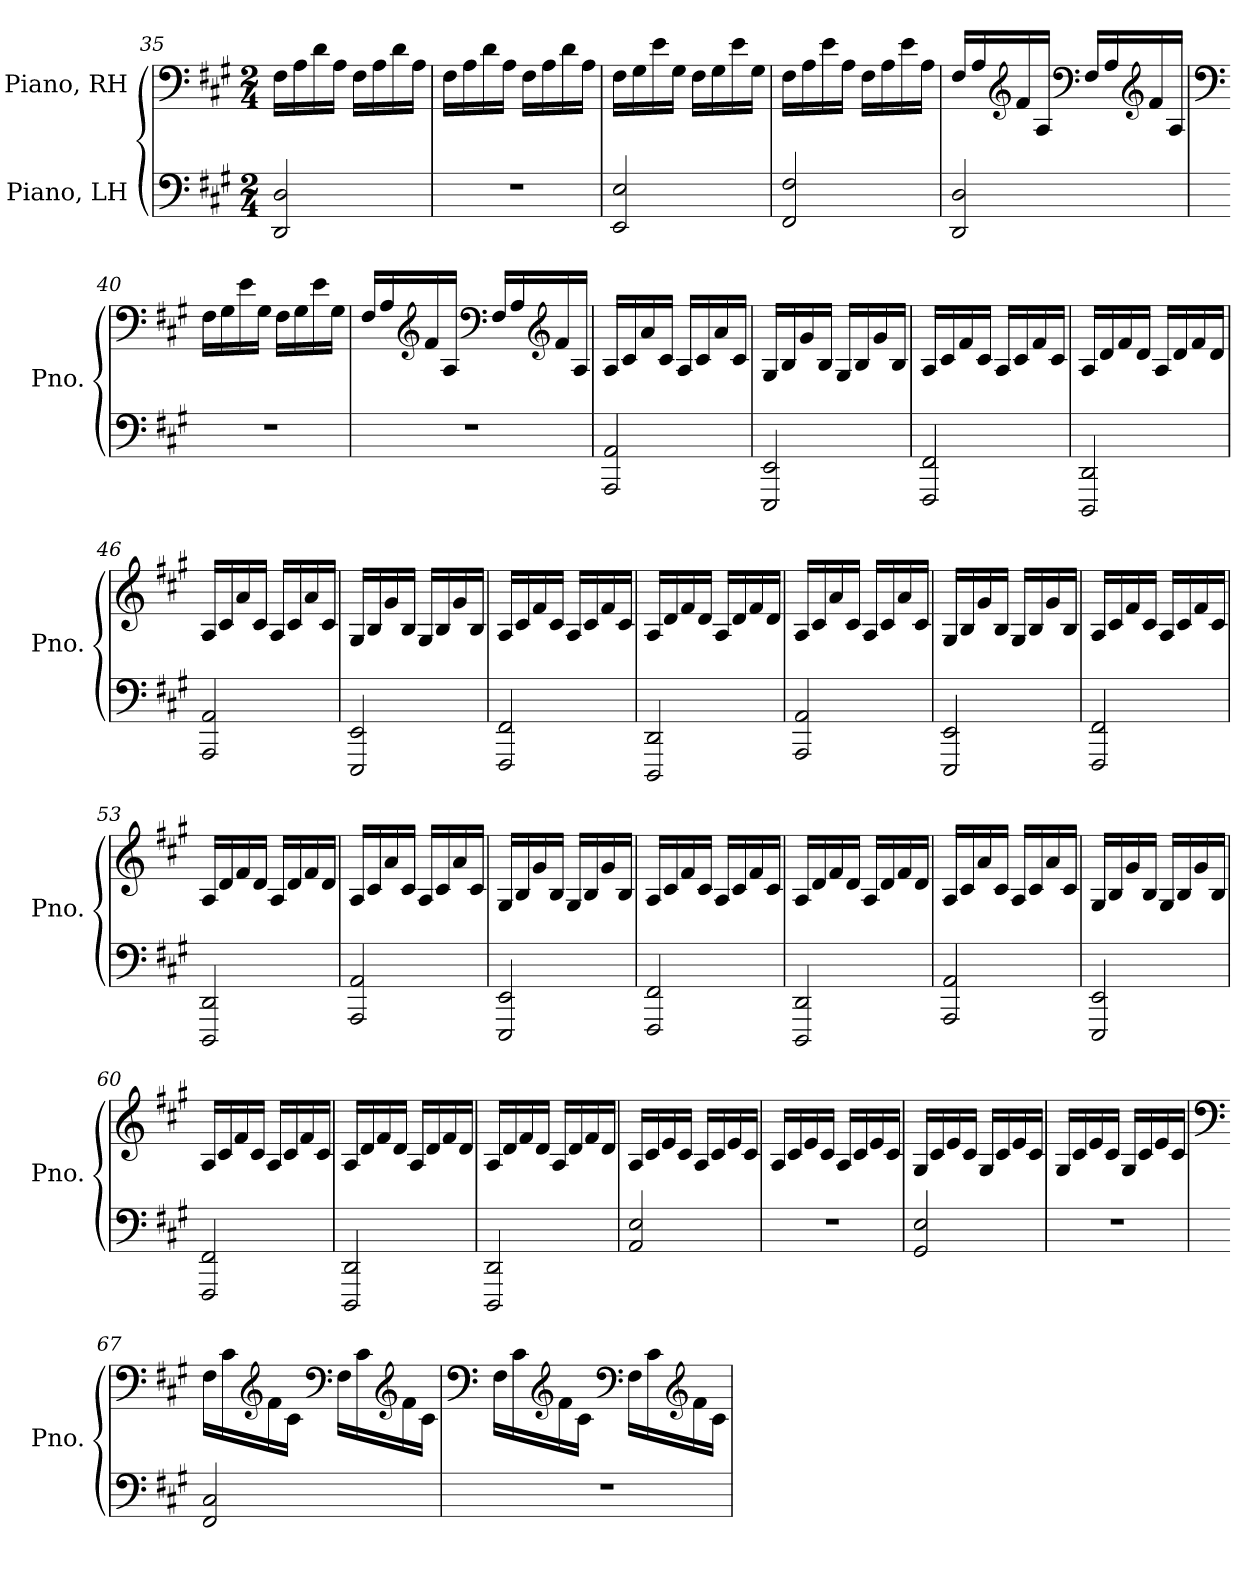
**kern	**kern
*part2	*part1
*staff2	*staff1
*I"Piano, LH	*I"Piano, RH
*I'Pno.	*I'Pno.
!!LO:LB:g=z
*clefF4	*clefF4
*k[f#c#g#]	*k[f#c#g#]
*M2/4	*M2/4
=35	=35
2DD/ 2D/	16F#\LL
.	16A\
.	16d\
.	16A\JJ
.	16F#\LL
.	16A\
.	16d\
.	16A\JJ
=36	=36
2r	16F#\LL
.	16A\
.	16d\
.	16A\JJ
.	16F#\LL
.	16A\
.	16d\
.	16A\JJ
=37	=37
2EE/ 2E/	16F#\LL
.	16G#\
.	16e\
.	16G#\JJ
.	16F#\LL
.	16G#\
.	16e\
.	16G#\JJ
=38	=38
2FF#/ 2F#/	16F#\LL
.	16A\
.	16e\
.	16A\JJ
.	16F#\LL
.	16A\
.	16e\
.	16A\JJ
!!LO:LB:g=z
=39	=39
2DD/ 2D/	16F#/LL
.	16A/
*	*clefG2
.	16f#/
.	16A/JJ
*	*clefF4
.	16F#/LL
.	16A/
*	*clefG2
.	16f#/
.	16A/JJ
=40	=40
*	*clefF4
2r	16F#\LL
.	16G#\
.	16e\
.	16G#\JJ
.	16F#\LL
.	16G#\
.	16e\
.	16G#\JJ
=41	=41
2r	16F#/LL
.	16A/
*	*clefG2
.	16f#/
.	16A/JJ
*	*clefF4
.	16F#/LL
.	16A/
*	*clefG2
.	16f#/
.	16A/JJ
!!LO:PB:g=z
=42	=42
2AAA/ 2AA/	16A/LL
.	16c#/
.	16a/
.	16c#/JJ
.	16A/LL
.	16c#/
.	16a/
.	16c#/JJ
=43	=43
2EEE/ 2EE/	16G#/LL
.	16B/
.	16g#/
.	16B/JJ
.	16G#/LL
.	16B/
.	16g#/
.	16B/JJ
=44	=44
2FFF#/ 2FF#/	16A/LL
.	16c#/
.	16f#/
.	16c#/JJ
.	16A/LL
.	16c#/
.	16f#/
.	16c#/JJ
=45	=45
2DDD/ 2DD/	16A/LL
.	16d/
.	16f#/
.	16d/JJ
.	16A/LL
.	16d/
.	16f#/
.	16d/JJ
!!LO:LB:g=z
=46	=46
2AAA/ 2AA/	16A/LL
.	16c#/
.	16a/
.	16c#/JJ
.	16A/LL
.	16c#/
.	16a/
.	16c#/JJ
=47	=47
2EEE/ 2EE/	16G#/LL
.	16B/
.	16g#/
.	16B/JJ
.	16G#/LL
.	16B/
.	16g#/
.	16B/JJ
=48	=48
2FFF#/ 2FF#/	16A/LL
.	16c#/
.	16f#/
.	16c#/JJ
.	16A/LL
.	16c#/
.	16f#/
.	16c#/JJ
=49	=49
2DDD/ 2DD/	16A/LL
.	16d/
.	16f#/
.	16d/JJ
.	16A/LL
.	16d/
.	16f#/
.	16d/JJ
!!LO:LB:g=z
=50	=50
2AAA/ 2AA/	16A/LL
.	16c#/
.	16a/
.	16c#/JJ
.	16A/LL
.	16c#/
.	16a/
.	16c#/JJ
=51	=51
2EEE/ 2EE/	16G#/LL
.	16B/
.	16g#/
.	16B/JJ
.	16G#/LL
.	16B/
.	16g#/
.	16B/JJ
=52	=52
2FFF#/ 2FF#/	16A/LL
.	16c#/
.	16f#/
.	16c#/JJ
.	16A/LL
.	16c#/
.	16f#/
.	16c#/JJ
=53	=53
2DDD/ 2DD/	16A/LL
.	16d/
.	16f#/
.	16d/JJ
.	16A/LL
.	16d/
.	16f#/
.	16d/JJ
!!LO:LB:g=z
=54	=54
2AAA/ 2AA/	16A/LL
.	16c#/
.	16a/
.	16c#/JJ
.	16A/LL
.	16c#/
.	16a/
.	16c#/JJ
=55	=55
2EEE/ 2EE/	16G#/LL
.	16B/
.	16g#/
.	16B/JJ
.	16G#/LL
.	16B/
.	16g#/
.	16B/JJ
=56	=56
2FFF#/ 2FF#/	16A/LL
.	16c#/
.	16f#/
.	16c#/JJ
.	16A/LL
.	16c#/
.	16f#/
.	16c#/JJ
=57	=57
2DDD/ 2DD/	16A/LL
.	16d/
.	16f#/
.	16d/JJ
.	16A/LL
.	16d/
.	16f#/
.	16d/JJ
!!LO:LB:g=z
=58	=58
2AAA/ 2AA/	16A/LL
.	16c#/
.	16a/
.	16c#/JJ
.	16A/LL
.	16c#/
.	16a/
.	16c#/JJ
=59	=59
2EEE/ 2EE/	16G#/LL
.	16B/
.	16g#/
.	16B/JJ
.	16G#/LL
.	16B/
.	16g#/
.	16B/JJ
=60	=60
2FFF#/ 2FF#/	16A/LL
.	16c#/
.	16f#/
.	16c#/JJ
.	16A/LL
.	16c#/
.	16f#/
.	16c#/JJ
=61	=61
2DDD/ 2DD/	16A/LL
.	16d/
.	16f#/
.	16d/JJ
.	16A/LL
.	16d/
.	16f#/
.	16d/JJ
!!LO:LB:g=z
=62	=62
2DDD/ 2DD/	16A/LL
.	16d/
.	16f#/
.	16d/JJ
.	16A/LL
.	16d/
.	16f#/
.	16d/JJ
=63	=63
2AA/ 2E/	16A/LL
.	16c#/
.	16e/
.	16c#/JJ
.	16A/LL
.	16c#/
.	16e/
.	16c#/JJ
=64	=64
2r	16A/LL
.	16c#/
.	16e/
.	16c#/JJ
.	16A/LL
.	16c#/
.	16e/
.	16c#/JJ
=65	=65
2GG#/ 2E/	16G#/LL
.	16c#/
.	16e/
.	16c#/JJ
.	16G#/LL
.	16c#/
.	16e/
.	16c#/JJ
!!LO:PB:g=z
=66	=66
2r	16G#/LL
.	16c#/
.	16e/
.	16c#/JJ
.	16G#/LL
.	16c#/
.	16e/
.	16c#/JJ
=67	=67
*	*clefF4
2FF#/ 2C#/	16F#\LL
.	16c#\
*	*clefG2
.	16f#\
.	16c#\JJ
*	*clefF4
.	16F#\LL
.	16c#\
*	*clefG2
.	16f#\
.	16c#\JJ
=68	=68
*	*clefF4
2r	16F#\LL
.	16c#\
*	*clefG2
.	16f#\
.	16c#\JJ
*	*clefF4
.	16F#\LL
.	16c#\
*	*clefG2
.	16f#\
.	16c#\JJ
=	=
*-	*-
